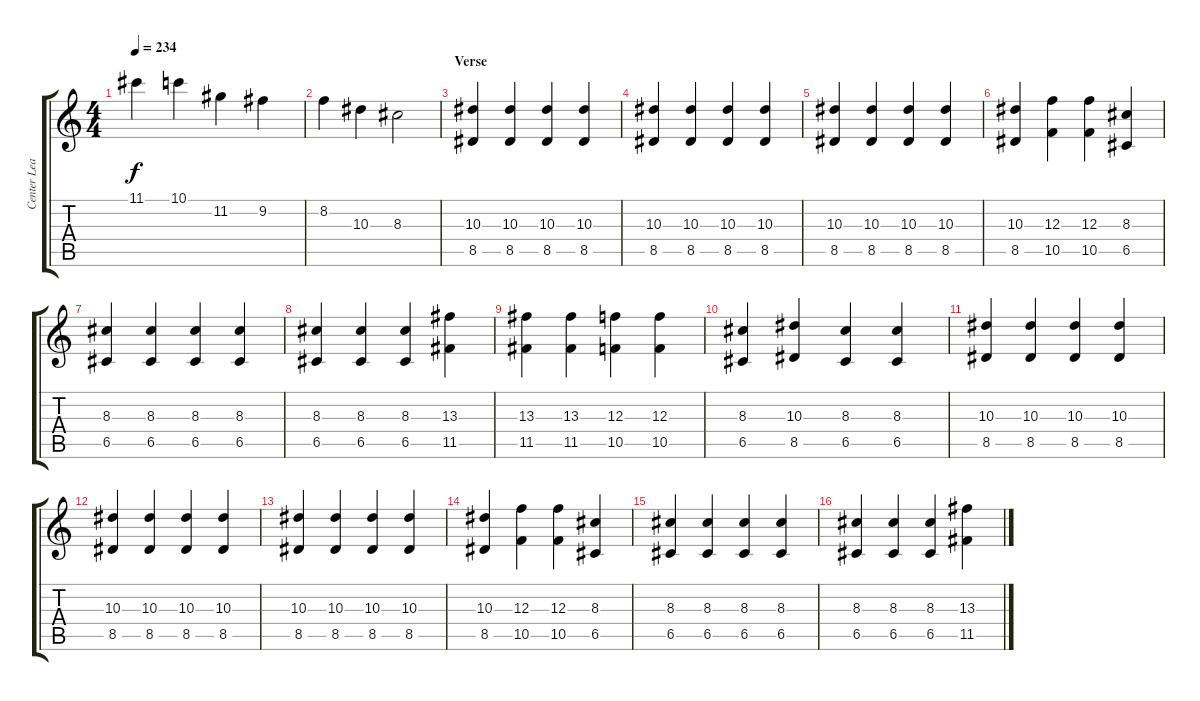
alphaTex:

\track ("Center Lead 2" "Center Lea") {instrument overdrivenguitar}
\staff {score tabs}
\tuning (D4 A3 F3 C3 G2 C2) {hide}
\ts (4 4)
\tempo 234
\clef g2
\ks aminor
11.1{t}.4{dy f} 10.1.4 11.2.4 9.2.4 |
8.2.4 10.3.4 8.3.2 |
\section ("" "Verse")
(10.3 8.5).4 (10.3 8.5).4 (10.3 8.5).4 (10.3 8.5).4 |
(10.3 8.5).4 (10.3 8.5).4 (10.3 8.5).4 (10.3 8.5).4 |
(10.3 8.5).4 (10.3 8.5).4 (10.3 8.5).4 (10.3 8.5).4 |
(10.3 8.5).4 (12.3 10.5).4 (12.3 10.5).4 (8.3 6.5).4 |
(8.3 6.5).4 (8.3 6.5).4 (8.3 6.5).4 (8.3 6.5).4 |
(8.3 6.5).4 (8.3 6.5).4 (8.3 6.5).4 (13.3 11.5).4 |
(13.3 11.5).4 (13.3 11.5).4 (12.3 10.5).4 (12.3 10.5).4 |
(8.3 6.5).4 (10.3 8.5).4 (8.3 6.5).4 (8.3 6.5).4 |
(10.3 8.5).4 (10.3 8.5).4 (10.3 8.5).4 (10.3 8.5).4 |
(10.3 8.5).4 (10.3 8.5).4 (10.3 8.5).4 (10.3 8.5).4 |
(10.3 8.5).4 (10.3 8.5).4 (10.3 8.5).4 (10.3 8.5).4 |
(10.3 8.5).4 (12.3 10.5).4 (12.3 10.5).4 (8.3 6.5).4 |
(8.3 6.5).4 (8.3 6.5).4 (8.3 6.5).4 (8.3 6.5).4 |
(8.3 6.5).4 (8.3 6.5).4 (8.3 6.5).4 (13.3 11.5).4
